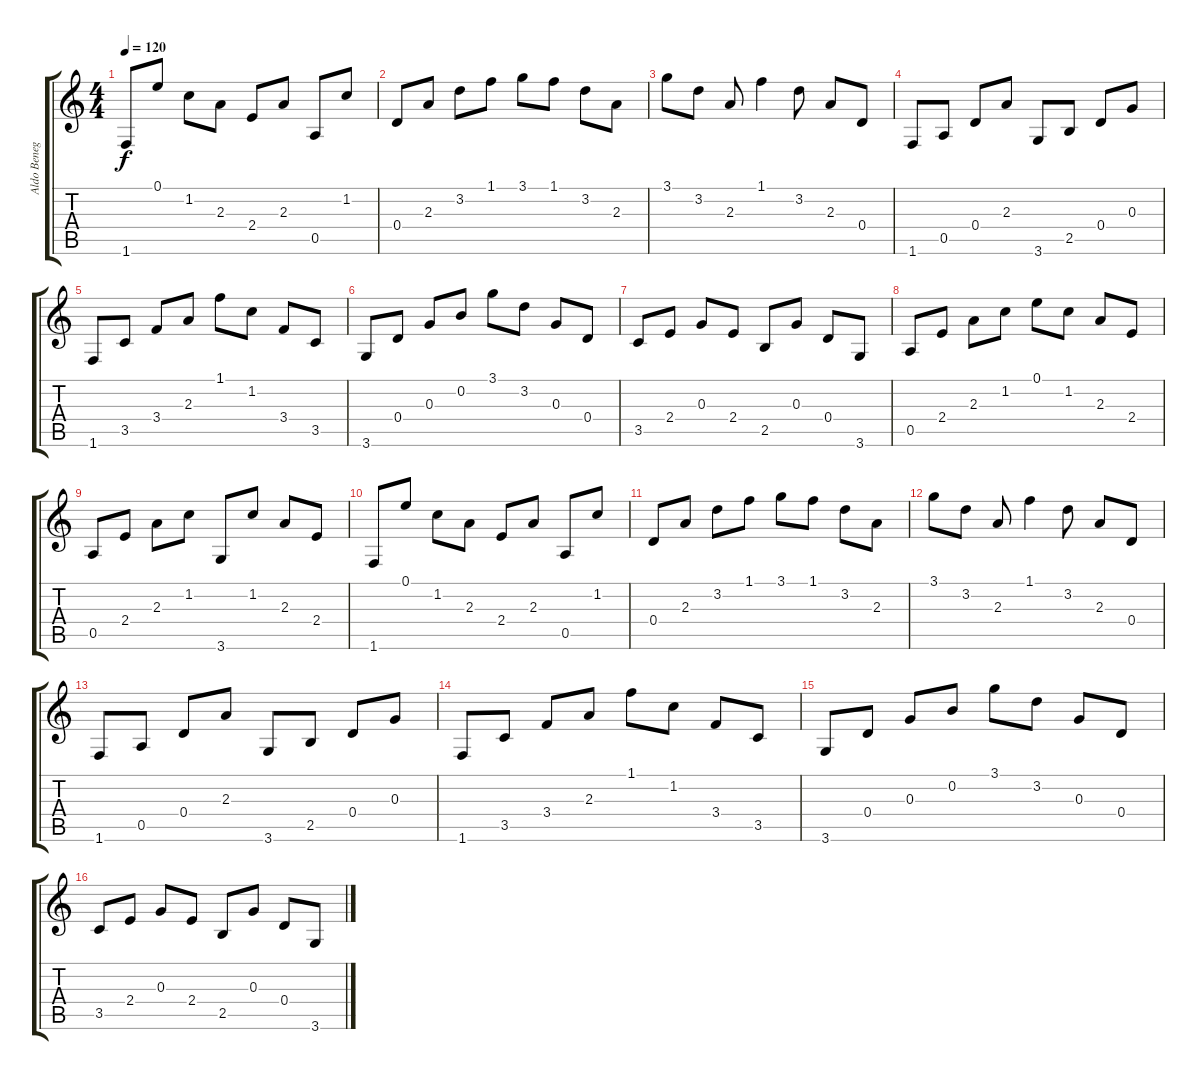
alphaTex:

\track ("Aldo Benegas" "Aldo Beneg") {instrument acousticguitarnylon}
\staff {score tabs}
\tuning (E4 B3 G3 D3 A2 E2) {hide}
\ts (4 4)
\tempo 120
\clef g2
\ks c
1.6.8{dy f} 0.1.8 1.2.8 2.3.8 2.4.8 2.3.8 0.5.8 1.2.8 |
0.4.8 2.3.8 3.2.8 1.1.8 3.1.8 1.1.8 3.2.8 2.3.8 |
3.1.8 3.2.8 2.3.8 1.1.4 3.2.8 2.3.8 0.4.8 |
1.6.8 0.5.8 0.4.8 2.3.8 3.6.8 2.5.8 0.4.8 0.3.8 |
1.6.8 3.5.8 3.4.8 2.3.8 1.1.8 1.2.8 3.4.8 3.5.8 |
3.6.8 0.4.8 0.3.8 0.2.8 3.1.8 3.2.8 0.3.8 0.4.8 |
3.5.8 2.4.8 0.3.8 2.4.8 2.5.8 0.3.8 0.4.8 3.6.8 |
0.5.8 2.4.8 2.3.8 1.2.8 0.1.8 1.2.8 2.3.8 2.4.8 |
0.5.8 2.4.8 2.3.8 1.2.8 3.6.8 1.2.8 2.3.8 2.4.8 |
1.6.8 0.1.8 1.2.8 2.3.8 2.4.8 2.3.8 0.5.8 1.2.8 |
0.4.8 2.3.8 3.2.8 1.1.8 3.1.8 1.1.8 3.2.8 2.3.8 |
3.1.8 3.2.8 2.3.8 1.1.4 3.2.8 2.3.8 0.4.8 |
1.6.8 0.5.8 0.4.8 2.3.8 3.6.8 2.5.8 0.4.8 0.3.8 |
1.6.8 3.5.8 3.4.8 2.3.8 1.1.8 1.2.8 3.4.8 3.5.8 |
3.6.8 0.4.8 0.3.8 0.2.8 3.1.8 3.2.8 0.3.8 0.4.8 |
3.5.8 2.4.8 0.3.8 2.4.8 2.5.8 0.3.8 0.4.8 3.6.8
